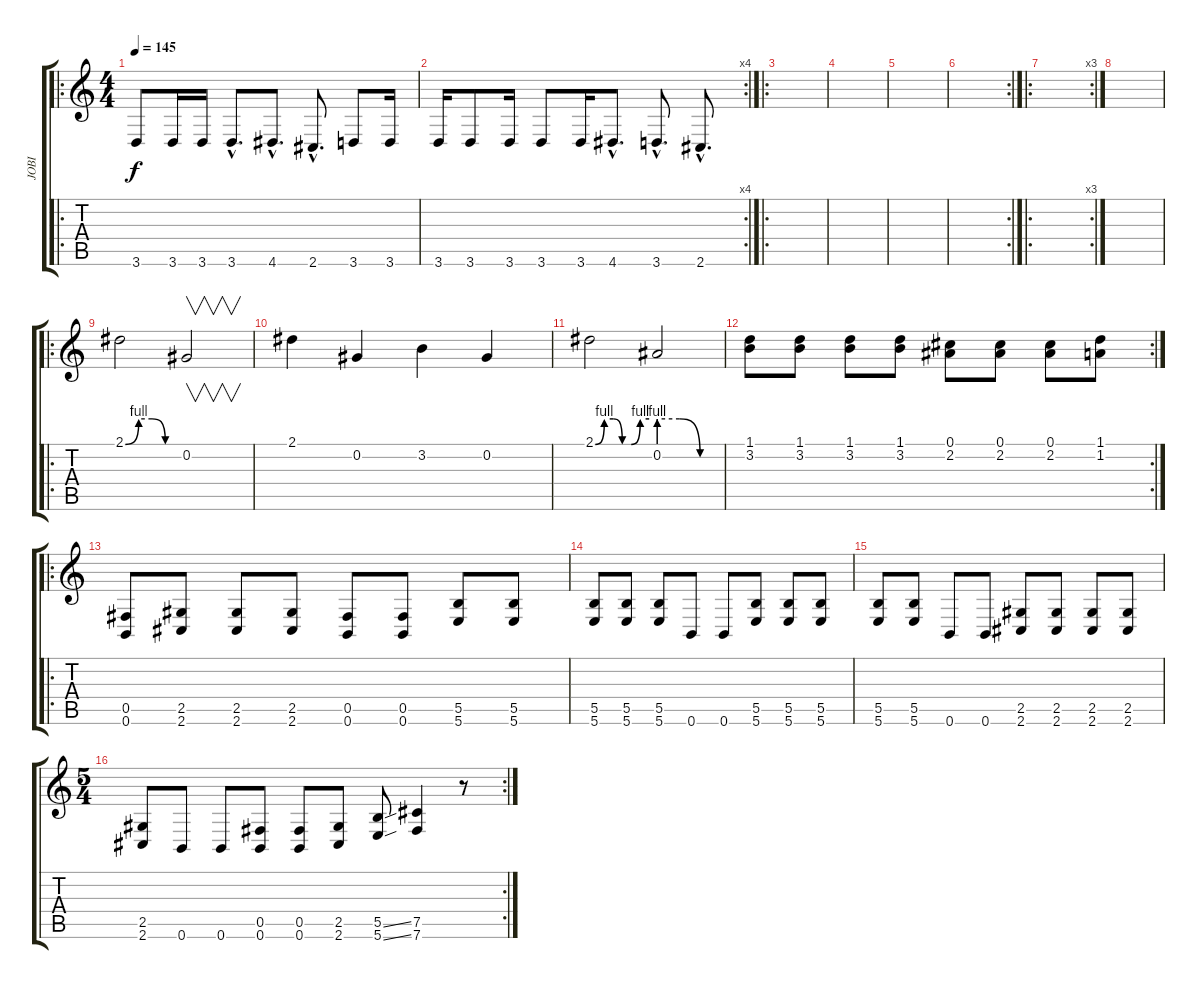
\track ("JOBI" "JOBI") {instrument overdrivenguitar}
\staff {score tabs}
\tuning (Db4 Ab3 E3 B2 Gb2 B1) {hide}
\ro
\ts (4 4)
\tempo 145
\clef g2
\ks c
3.6.8{dy f instrument overdrivenguitar} 3.6.16 3.6.16 3.6{hac}.8{d} 4.6{hac}.8{d} 2.6{hac}.8{d} 3.6.8 3.6.16 |
\rc 4
3.6.16 3.6.8 3.6.16 3.6.8 3.6.16 4.6{hac}.8{d} 3.6{hac}.8{d} 2.6{hac}.8{d} |
\ro
|
|
|
\rc 2
|
\ro
\rc 3
|
|
\ro
2.1{be (custom 0 0 15 4 30 4 45 0 60 0)}.2 0.2.2{v} |
2.1.4 0.2.4 3.2.4 0.2.4 |
2.1{be (custom 0 0 10 4 20 4 30 0 40 0 50 4 60 4)}.2 0.2{be (custom 0 4 20 4 40 0 60 0)}.2 |
\rc 2
(1.1 3.2).8 (1.1 3.2).8 (1.1 3.2).8 (1.1 3.2).8 (0.1 2.2).8 (0.1 2.2).8 (0.1 2.2).8 (1.1 1.2).8 |
\ro
(0.5 0.6).8 (2.5 2.6).8 (2.5 2.6).8 (2.5 2.6).8 (0.5 0.6).8 (0.5 0.6).8 (5.5 5.6).8 (5.5 5.6).8 |
(5.5 5.6).8 (5.5 5.6).8 (5.5 5.6).8 0.6.8 0.6.8 (5.5 5.6).8 (5.5 5.6).8 (5.5 5.6).8 |
(5.5 5.6).8 (5.5 5.6).8 0.6.8 0.6.8 (2.5 2.6).8 (2.5 2.6).8 (2.5 2.6).8 (2.5 2.6).8 |
\rc 2
\ts (5 4)
(2.5 2.6).8 0.6.8 0.6.8 (0.5 0.6).8 (0.5 0.6).8 (2.5 2.6).8 (5.5{ss} 5.6{ss}).8 (7.5 7.6).4 r.8
